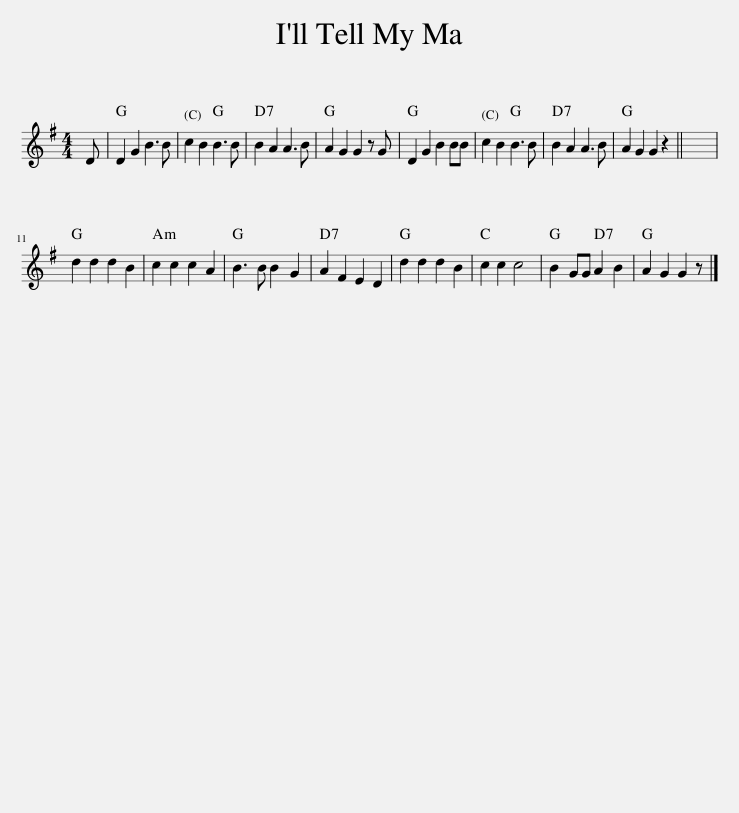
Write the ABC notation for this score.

X:1
L:1/8
M:4/4
I:linebreak $
K:G
V:1 treble
V:1
 D | D2 G2 B3 B | c2 B2 B3 B | B2 A2 A3 B | A2 G2 G2 z G | %5
 D2 G2 B2 BB | c2 B2 B3 B | B2 A2 A3 B | A2 G2 G2 z2 || x8 |$ %10
 d2 d2 d2 B2 | c2 c2 c2 A2 | B3 B B2 G2 | A2 F2 E2 D2 | d2 d2 d2 B2 | %15
 c2 c2 c4 | B2 GG A2 B2 | A2 G2 G2 z |] %18
